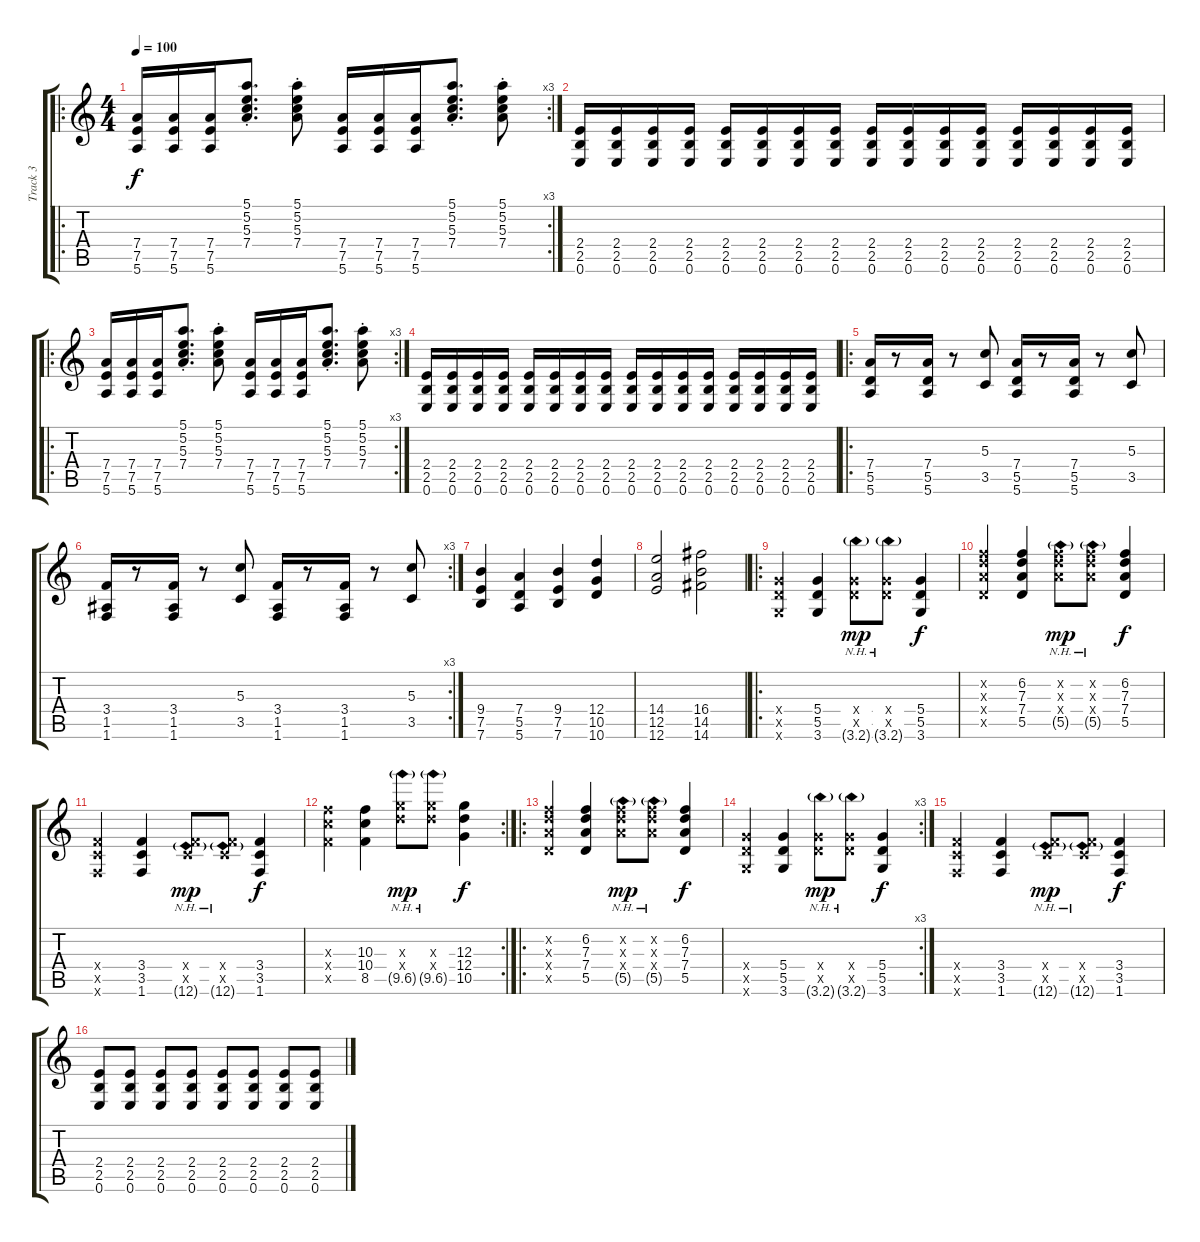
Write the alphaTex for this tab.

\track ("Track 3" "Track 3") {instrument distortionguitar}
\staff {score tabs}
\tuning (E4 B3 G3 D3 A2 E2) {hide}
\ro
\rc 3
\ts (4 4)
\tempo 100
\clef g2
\ks c
(7.4 7.5 5.6).16{dy f} (7.4 7.5 5.6).16 (7.4 7.5 5.6).16 (5.1{st} 5.2{st} 5.3{st} 7.4{st}).8{d} (5.1{st} 5.2{st} 5.3{st} 7.4{st}).8 (7.4 7.5 5.6).16 (7.4 7.5 5.6).16 (7.4 7.5 5.6).16 (5.1{st} 5.2{st} 5.3{st} 7.4{st}).8{d} (5.1{st} 5.2{st} 5.3{st} 7.4{st}).8 |
(2.4 2.5 0.6).16 (2.4 2.5 0.6).16 (2.4 2.5 0.6).16 (2.4 2.5 0.6).16 (2.4 2.5 0.6).16 (2.4 2.5 0.6).16 (2.4 2.5 0.6).16 (2.4 2.5 0.6).16 (2.4 2.5 0.6).16 (2.4 2.5 0.6).16 (2.4 2.5 0.6).16 (2.4 2.5 0.6).16 (2.4 2.5 0.6).16 (2.4 2.5 0.6).16 (2.4 2.5 0.6).16 (2.4 2.5 0.6).16 |
\ro
\rc 3
(7.4 7.5 5.6).16 (7.4 7.5 5.6).16 (7.4 7.5 5.6).16 (5.1{st} 5.2{st} 5.3{st} 7.4{st}).8{d} (5.1{st} 5.2{st} 5.3{st} 7.4{st}).8 (7.4 7.5 5.6).16 (7.4 7.5 5.6).16 (7.4 7.5 5.6).16 (5.1{st} 5.2{st} 5.3{st} 7.4{st}).8{d} (5.1{st} 5.2{st} 5.3{st} 7.4{st}).8 |
(2.4 2.5 0.6).16 (2.4 2.5 0.6).16 (2.4 2.5 0.6).16 (2.4 2.5 0.6).16 (2.4 2.5 0.6).16 (2.4 2.5 0.6).16 (2.4 2.5 0.6).16 (2.4 2.5 0.6).16 (2.4 2.5 0.6).16 (2.4 2.5 0.6).16 (2.4 2.5 0.6).16 (2.4 2.5 0.6).16 (2.4 2.5 0.6).16 (2.4 2.5 0.6).16 (2.4 2.5 0.6).16 (2.4 2.5 0.6).16 |
\ro
(7.4 5.5 5.6).16 r.8 (7.4 5.5 5.6).16 r.8 (5.3 3.5).8 (7.4 5.5 5.6).16 r.8 (7.4 5.5 5.6).16 r.8 (5.3 3.5).8 |
\rc 3
(3.4 1.5 1.6).16 r.8 (3.4 1.5 1.6).16 r.8 (5.3 3.5).8 (3.4 1.5 1.6).16 r.8 (3.4 1.5 1.6).16 r.8 (5.3 3.5).8 |
(9.4 7.5 7.6).4 (7.4 5.5 5.6).4 (9.4 7.5 7.6).4 (12.4 10.5 10.6).4 |
(14.4 12.5 12.6).2 (16.4 14.5 14.6).2 |
\ro
(5.4{x} 5.5{x} 3.6{x}).4 (5.4 5.5 3.6).4 (5.4{x} 5.5{x} 3.6{nh g}).8{dy mp} (5.4{x} 5.5{x} 3.6{nh g}).8 (5.4 5.5 3.6).4{dy f} |
(6.2{x} 7.3{x} 7.4{x} 5.5{x}).4 (6.2 7.3 7.4 5.5).4 (6.2{x} 7.3{x} 7.4{x} 5.5{nh g}).8{dy mp} (6.2{x} 7.3{x} 7.4{x} 5.5{nh g}).8 (6.2 7.3 7.4 5.5).4{dy f} |
(3.4{x} 3.5{x} 1.6{x}).4 (3.4 3.5 1.6).4 (3.4{x} 3.5{x} 1.6{nh g}).8{dy mp} (3.4{x} 3.5{x} 1.6{nh g}).8 (3.4 3.5 1.6).4{dy f} |
\rc 2
(10.3{x} 10.4{x} 8.5{x}).4 (10.3 10.4 8.5).4 (12.3{x} 12.4{x} 10.5{nh g}).8{dy mp} (12.3{x} 12.4{x} 10.5{nh g}).8 (12.3 12.4 10.5).4{dy f} |
\ro
(6.2{x} 7.3{x} 7.4{x} 5.5{x}).4 (6.2 7.3 7.4 5.5).4 (6.2{x} 7.3{x} 7.4{x} 5.5{nh g}).8{dy mp} (6.2{x} 7.3{x} 7.4{x} 5.5{nh g}).8 (6.2 7.3 7.4 5.5).4{dy f} |
\rc 3
(5.4{x} 5.5{x} 3.6{x}).4 (5.4 5.5 3.6).4 (5.4{x} 5.5{x} 3.6{nh g}).8{dy mp} (5.4{x} 5.5{x} 3.6{nh g}).8 (5.4 5.5 3.6).4{dy f} |
(3.4{x} 3.5{x} 1.6{x}).4 (3.4 3.5 1.6).4 (3.4{x} 3.5{x} 1.6{nh g}).8{dy mp} (3.4{x} 3.5{x} 1.6{nh g}).8 (3.4 3.5 1.6).4{dy f} |
(2.4 2.5 0.6).8 (2.4 2.5 0.6).8 (2.4 2.5 0.6).8 (2.4 2.5 0.6).8 (2.4 2.5 0.6).8 (2.4 2.5 0.6).8 (2.4 2.5 0.6).8 (2.4 2.5 0.6).8
